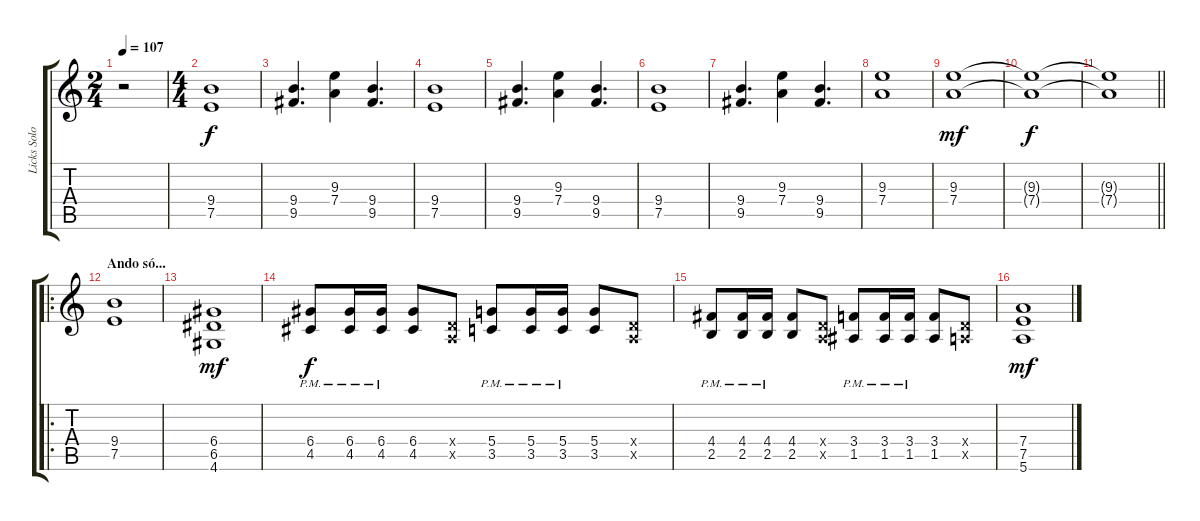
\track ("Licks Solo" "Licks Solo") {instrument distortionguitar}
\staff {score tabs}
\tuning (E4 B3 G3 D3 A2 E2) {hide}
\ts (2 4)
\tempo 107
\clef g2
\ks c
r.2{dy f instrument distortionguitar} |
\ts (4 4)
(9.4 7.5).1 |
(9.4 9.5).4{d} (9.3 7.4).4 (9.4 9.5).4{d} |
(9.4 7.5).1 |
(9.4 9.5).4{d} (9.3 7.4).4 (9.4 9.5).4{d} |
(9.4 7.5).1 |
(9.4 9.5).4{d} (9.3 7.4).4 (9.4 9.5).4{d} |
(9.3 7.4).1 |
(9.3 7.4).1{dy mf} |
(9.3{t} 7.4{t}).1{dy f} |
\barLineRight lightlight
(9.3{t} 7.4{t}).1 |
\ro
\section ("" "Ando só...")
(9.4 7.5).1 |
(6.4 6.5 4.6).1{dy mf} |
(6.4{pm} 4.5{pm}).8{dy f} (6.4{pm} 4.5{pm}).16 (6.4{pm} 4.5{pm}).16 (6.4 4.5).8 (0.4{x} 0.5{x}).8 (5.4{pm} 3.5{pm}).8 (5.4{pm} 3.5{pm}).16 (5.4{pm} 3.5{pm}).16 (5.4 3.5).8 (0.4{x} 0.5{x}).8 |
(4.4{pm} 2.5{pm}).8 (4.4{pm} 2.5{pm}).16 (4.4{pm} 2.5{pm}).16 (4.4 2.5).8 (0.4{x} 0.5{x}).8 (3.4{pm} 1.5{pm}).8 (3.4{pm} 1.5{pm}).16 (3.4{pm} 1.5{pm}).16 (3.4 1.5).8 (0.4{x} 0.5{x}).8 |
(7.4 7.5 5.6).1{dy mf}
